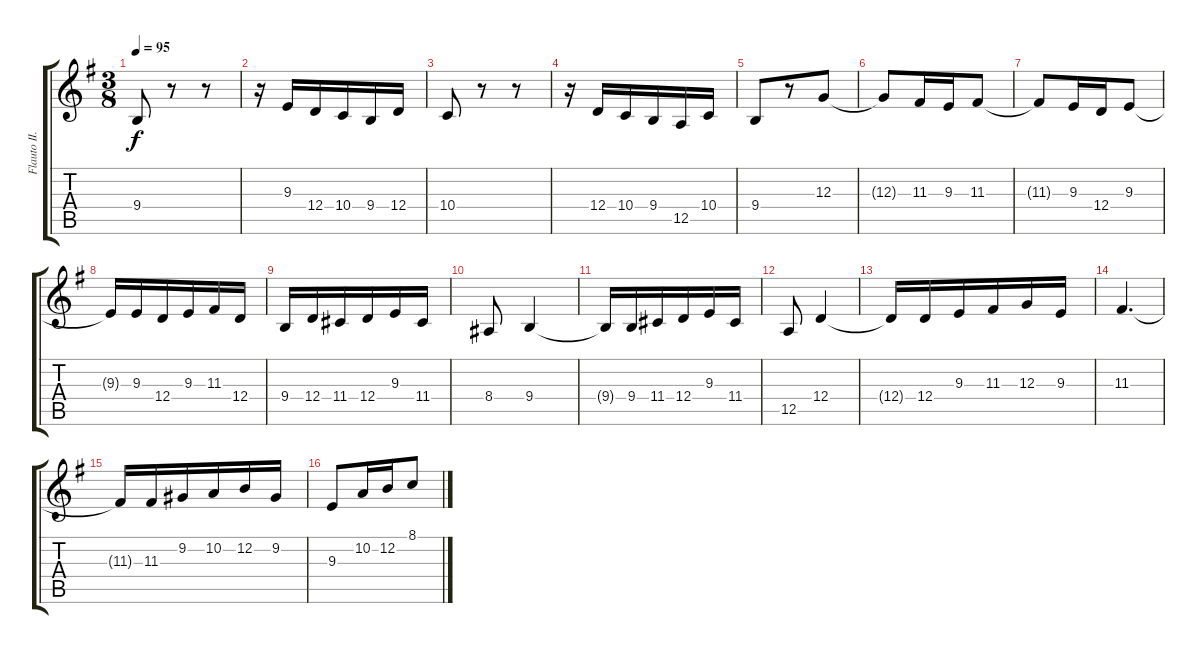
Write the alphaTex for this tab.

\track ("Flauto II. (Flùte à bee)" "Flauto II.") {instrument recorder}
\staff {score tabs}
\tuning (E4 B3 G3 D3 A2 E2) {hide}
\ts (3 8)
\tempo 95
\clef g2
\ks g
9.4.8{dy f} r.8 r.8 |
r.16 9.3.16{beam merge} 12.4.16 10.4.16{beam merge} 9.4.16 12.4.16 |
10.4.8 r.8 r.8 |
r.16 12.4.16{beam merge} 10.4.16 9.4.16{beam merge} 12.5.16 10.4.16 |
9.4.8 r.8 12.3.8 |
12.3{t}.8{beam merge} 11.3.16 9.3.16{beam merge} 11.3.8 |
11.3{t}.8{beam merge} 9.3.16 12.4.16{beam merge} 9.3.8 |
9.3{t}.16 9.3.16{beam merge} 12.4.16 9.3.16{beam merge} 11.3.16 12.4.16 |
9.4.16 12.4.16{beam merge} 11.4.16 12.4.16{beam merge} 9.3.16 11.4.16 |
8.4.8 9.4.4 |
9.4{t}.16 9.4.16{beam merge} 11.4.16 12.4.16{beam merge} 9.3.16 11.4.16 |
12.5.8 12.4.4 |
12.4{t}.16 12.4.16{beam merge} 9.3.16 11.3.16{beam merge} 12.3.16 9.3.16 |
11.3.4{d} |
11.3{t}.16 11.3.16{beam merge} 9.2.16 10.2.16{beam merge} 12.2.16 9.2.16 |
9.3.8{beam merge} 10.2.16 12.2.16{beam merge} 8.1.8
